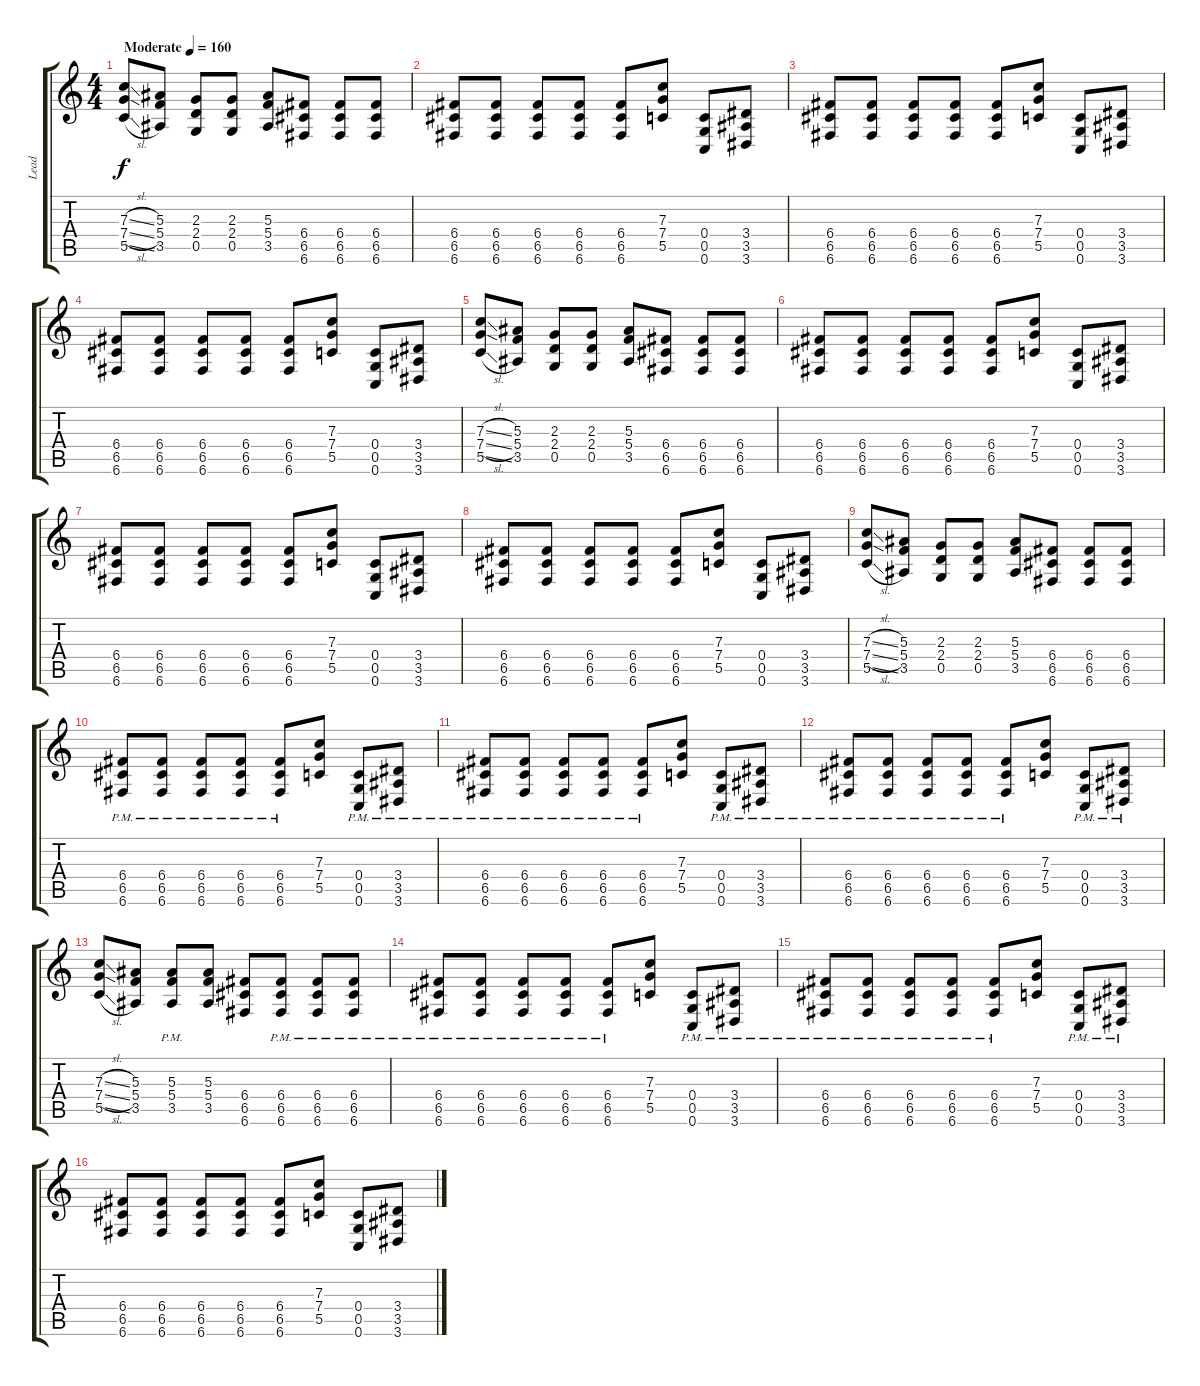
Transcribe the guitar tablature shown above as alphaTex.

\track ("Lead" "Lead") {instrument distortionguitar}
\staff {score tabs}
\tuning (D4 A3 F3 C3 G2 C2) {hide}
\ts (4 4)
\tempo (160 "Moderate")
\clef g2
\ks c
(7.3{sl} 7.4{sl} 5.5{sl}).8{dy f instrument distortionguitar} (5.3 5.4 3.5).8 (2.3 2.4 0.5).8 (2.3 2.4 0.5).8 (5.3 5.4 3.5).8 (6.4 6.5 6.6).8 (6.4 6.5 6.6).8 (6.4 6.5 6.6).8 |
(6.4 6.5 6.6).8 (6.4 6.5 6.6).8 (6.4 6.5 6.6).8 (6.4 6.5 6.6).8 (6.4 6.5 6.6).8 (7.3 7.4 5.5).8 (0.4 0.5 0.6).8 (3.4 3.5 3.6).8 |
(6.4 6.5 6.6).8 (6.4 6.5 6.6).8 (6.4 6.5 6.6).8 (6.4 6.5 6.6).8 (6.4 6.5 6.6).8 (7.3 7.4 5.5).8 (0.4 0.5 0.6).8 (3.4 3.5 3.6).8 |
(6.4 6.5 6.6).8 (6.4 6.5 6.6).8 (6.4 6.5 6.6).8 (6.4 6.5 6.6).8 (6.4 6.5 6.6).8 (7.3 7.4 5.5).8 (0.4 0.5 0.6).8 (3.4 3.5 3.6).8 |
(7.3{sl} 7.4{sl} 5.5{sl}).8 (5.3 5.4 3.5).8 (2.3 2.4 0.5).8 (2.3 2.4 0.5).8 (5.3 5.4 3.5).8 (6.4 6.5 6.6).8 (6.4 6.5 6.6).8 (6.4 6.5 6.6).8 |
(6.4 6.5 6.6).8 (6.4 6.5 6.6).8 (6.4 6.5 6.6).8 (6.4 6.5 6.6).8 (6.4 6.5 6.6).8 (7.3 7.4 5.5).8 (0.4 0.5 0.6).8 (3.4 3.5 3.6).8 |
(6.4 6.5 6.6).8 (6.4 6.5 6.6).8 (6.4 6.5 6.6).8 (6.4 6.5 6.6).8 (6.4 6.5 6.6).8 (7.3 7.4 5.5).8 (0.4 0.5 0.6).8 (3.4 3.5 3.6).8 |
(6.4 6.5 6.6).8 (6.4 6.5 6.6).8 (6.4 6.5 6.6).8 (6.4 6.5 6.6).8 (6.4 6.5 6.6).8 (7.3 7.4 5.5).8 (0.4 0.5 0.6).8 (3.4 3.5 3.6).8 |
(7.3{sl} 7.4{sl} 5.5{sl}).8 (5.3 5.4 3.5).8 (2.3 2.4 0.5).8 (2.3 2.4 0.5).8 (5.3 5.4 3.5).8 (6.4 6.5 6.6).8 (6.4 6.5 6.6).8 (6.4 6.5 6.6).8 |
(6.4{pm} 6.5{pm} 6.6{pm}).8 (6.4{pm} 6.5{pm} 6.6{pm}).8 (6.4{pm} 6.5{pm} 6.6{pm}).8 (6.4{pm} 6.5{pm} 6.6{pm}).8 (6.4{pm} 6.5{pm} 6.6{pm}).8 (7.3 7.4 5.5).8 (0.4{pm} 0.5{pm} 0.6{pm}).8 (3.4{pm} 3.5{pm} 3.6{pm}).8 |
(6.4{pm} 6.5{pm} 6.6{pm}).8 (6.4{pm} 6.5{pm} 6.6{pm}).8 (6.4{pm} 6.5{pm} 6.6{pm}).8 (6.4{pm} 6.5{pm} 6.6{pm}).8 (6.4{pm} 6.5{pm} 6.6{pm}).8 (7.3 7.4 5.5).8 (0.4{pm} 0.5{pm} 0.6{pm}).8 (3.4{pm} 3.5{pm} 3.6{pm}).8 |
(6.4{pm} 6.5{pm} 6.6{pm}).8 (6.4{pm} 6.5{pm} 6.6{pm}).8 (6.4{pm} 6.5{pm} 6.6{pm}).8 (6.4{pm} 6.5{pm} 6.6{pm}).8 (6.4{pm} 6.5{pm} 6.6{pm}).8 (7.3 7.4 5.5).8 (0.4{pm} 0.5{pm} 0.6{pm}).8 (3.4{pm} 3.5{pm} 3.6{pm}).8 |
(7.3{sl} 7.4{sl} 5.5{sl}).8 (5.3 5.4 3.5).8 (5.3{pm} 5.4{pm} 3.5{pm}).8 (5.3 5.4 3.5).8 (6.4 6.5 6.6).8 (6.4{pm} 6.5{pm} 6.6{pm}).8 (6.4{pm} 6.5{pm} 6.6{pm}).8 (6.4{pm} 6.5{pm} 6.6{pm}).8 |
(6.4{pm} 6.5{pm} 6.6{pm}).8 (6.4{pm} 6.5{pm} 6.6{pm}).8 (6.4{pm} 6.5{pm} 6.6{pm}).8 (6.4{pm} 6.5{pm} 6.6{pm}).8 (6.4{pm} 6.5{pm} 6.6{pm}).8 (7.3 7.4 5.5).8 (0.4{pm} 0.5{pm} 0.6{pm}).8 (3.4{pm} 3.5{pm} 3.6{pm}).8 |
(6.4{pm} 6.5{pm} 6.6{pm}).8 (6.4{pm} 6.5{pm} 6.6{pm}).8 (6.4{pm} 6.5{pm} 6.6{pm}).8 (6.4{pm} 6.5{pm} 6.6{pm}).8 (6.4{pm} 6.5{pm} 6.6{pm}).8 (7.3 7.4 5.5).8 (0.4{pm} 0.5{pm} 0.6{pm}).8 (3.4{pm} 3.5{pm} 3.6{pm}).8 |
(6.4 6.5 6.6).8 (6.4 6.5 6.6).8 (6.4 6.5 6.6).8 (6.4 6.5 6.6).8 (6.4 6.5 6.6).8 (7.3 7.4 5.5).8 (0.4 0.5 0.6).8 (3.4 3.5 3.6).8
